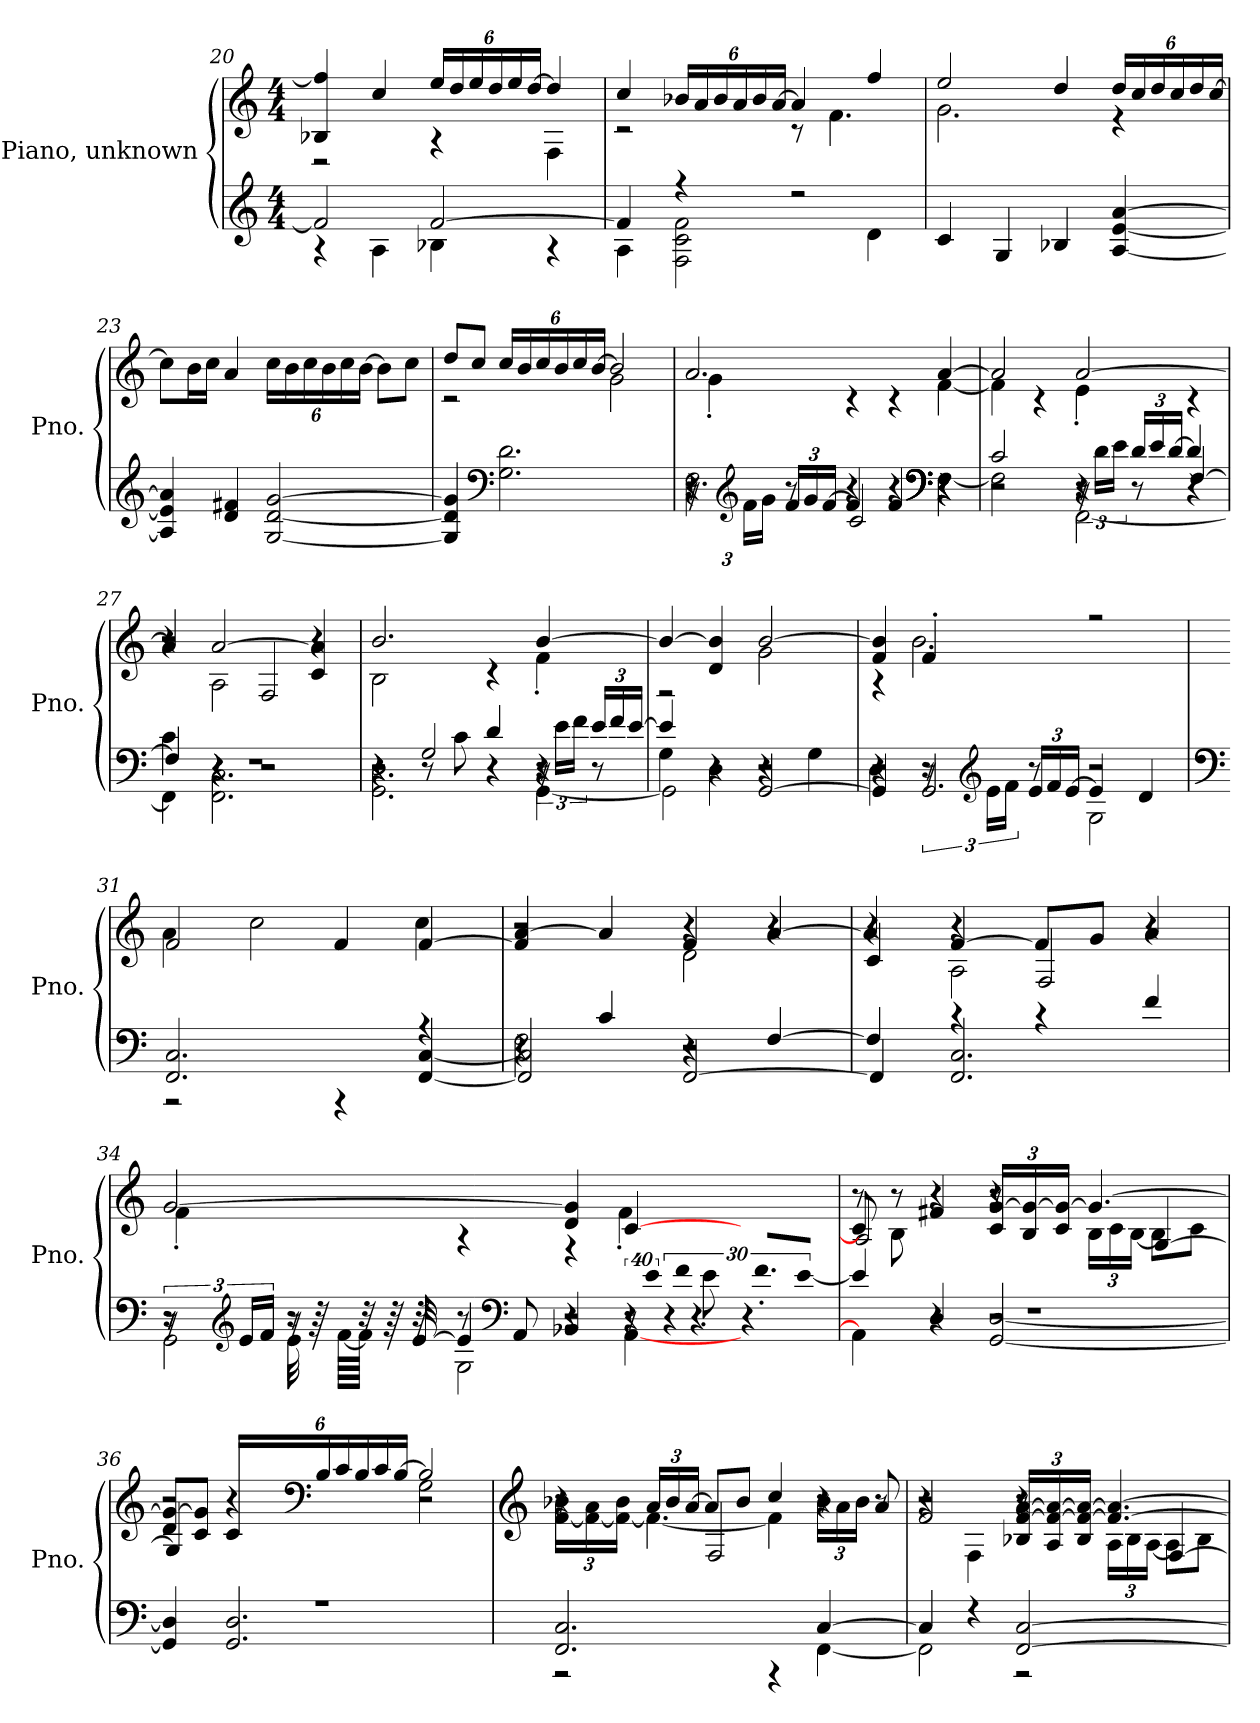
**kern	**kern
*part1	*part1
*staff2	*staff1
*I"Piano, unknown	*
*I'Pno.	*
*clefG2	*clefG2
*k[]	*k[]
*M4/4	*M4/4
=20	=20
*^	*^
2f/]	4r	4B-X/ 4ff/]	2r
.	4A\	4cc/	.
*	*	*Xbrackettup	*
[2f/	4B-X\	24ee/LL	4r
.	.	24dd/	.
.	.	24ee/	.
.	.	24dd/	.
.	.	24ee/	.
.	.	[24dd/JJ	.
.	4r	4dd/]	4F\
!!LO:LB:g=z	!!
=21	=21	=21	=21
4f/]	4A\	4cc/	2r
4r	2F\ 2c\ 2f\	24b-X/LL	.
.	.	24a/	.
.	.	24b-/	.
.	.	24a/	.
.	.	24b-/	.
.	.	[24a/JJ	.
2r	.	4a/]	8r
.	.	.	4.f\
.	4d\	4ff/	.
*v	*v	*	*
=22	=22	=22
4c/	2ee/	2.g\
4G/	.	.
4B-X/	4dd/	.
[4A/ [4e/ [4a/	24dd/LL	4r
.	24cc/	.
.	24dd/	.
.	24cc/	.
.	24dd/	.
.	[24cc/JJ	.
*	*v	*v
=23	=23
4A/] 4e/] 4a/]	8cc\L]
.	16b\L
.	16cc\JJ
4d/ 4f#X/	4a/
[2G/ [2d/ [2g/	24cc\LL
.	24b\
.	24cc\
.	24b\
.	24cc\
.	[24b\JJ
.	8b\L]
.	8cc\J
=24	=24
*	*^
4G/] 4d/] 4g/]	8dd/L	2r
.	8cc/J	.
*clefF4	*	*
2.G\ 2.d\	24cc/LL	.
.	24b/	.
.	24cc/	.
.	24b/	.
.	24cc/	.
.	[24b/JJ	.
.	2b/]	2g\
!!LO:LB:g=z	!!
=25	=25	=25
*^	*	*
*	*^	*	*
*	*	*^	*	*
8r	24r	4r	2.F\	2.a/	4g'\
*clefG2	*	*	*	*	*
.	24f\LL	.	.	.	.
.	24g\JJ	.	.	.	.
*Xbrackettup	*	*	*	*	*
24f/LL	8r	.	.	.	.
24g/	.	.	.	.	.
[24f/JJ	.	.	.	.	.
4f/]	4r	2c/	.	.	4r
4f/	4r	.	.	.	4r
*clefF4	*	*	*	*	*
4r	[4F\	4r	4r	[4a/	[4f\
=26	=26	=26	=26	=26	=26
2c/	2F\]	2r	2r	2a/]	4f\]
.	.	.	.	.	4r
*	*brackettup	*	*	*	*
8r	24r	4r	[2FF\	[2a/	4e'\
.	24d\LL	.	.	.	.
.	24e\JJ	.	.	.	.
*Xbrackettup	*	*	*	*	*
24d/LL	8r	.	.	.	.
24e/	.	.	.	.	.
[24d/JJ	.	.	.	.	.
4d/]	4r	[4F/	.	.	4r
=27	=27	=27	=27	=27	=27
*	*	*	*	*	*^
1r	4c\	4F/]	4FF\]	4a/]	4r	2r
.	2.FF\ 2.C\	4r	4r	[2a/	2A\	.
.	.	2r	2r	.	.	2F/
.	.	.	.	4c/ 4a/]	4r	.
*	*	*	*	*	*v	*v
=28	=28	=28	=28	=28	=28
2r	4r	4r	2.GG\ 2.D\	2.b/	2B\
.	8r	2G/	.	.	.
.	8c\	.	.	.	.
4d/	4r	.	.	.	4r
*	*brackettup	*	*	*	*
8r	24r	4r	[4GG\	[4b/	4f'\
.	24e\LL	.	.	.	.
.	24f\JJ	.	.	.	.
*Xbrackettup	*	*	*	*	*
24e/LL	8r	.	.	.	.
24f/	.	.	.	.	.
[24e/JJ	.	.	.	.	.
*	*	*v	*v	*	*
!!LO:LB:g=z	!!
=29	=29	=29	=29	=29
4e/]	4G\	2GG\]	4b/_	2r
4r	4D\	.	4d/ 4b/]	.
[2GG/	4r	2r	[2b/	2g\
.	4G\	.	.	.
=30	=30	=30	=30	=30
*	*	*^	*	*
4GG/]	4D\	4r	2r	4f/ 4b/]	4r
*	*brackettup	*	*	*	*
8r	24r	2.GG/	.	4f'/	2.b\
*clefG2	*	*	*	*	*
.	24e\LL	.	.	.	.
.	24f\JJ	.	.	.	.
*Xbrackettup	*	*	*	*	*
24e/LL	8r	.	.	.	.
24f/	.	.	.	.	.
[24e/JJ	.	.	.	.	.
4e/]	2r	.	2G\	2r	.
4d/	.	.	.	.	.
*v	*v	*v	*v	*	*
=31	=31	=31
*clefF4	*	*
*^	*	*
2.FF/ 2.C/	2r	2f/	4a\
.	.	.	2cc\
.	4r	4f/	.
4r	[4FF/ [4C/	[4f/	4cc\
=32	=32	=32	=32
*	*^	*	*^
4r	2F\	2FF/] 2C/]	4f/] [4a/	2r	2r
4c/	.	.	4a/]	.	.
4r	2r	[2FF/	4f/	2d\	4r
[4F/	.	.	4r	.	[4a/
*	*v	*v	*	*	*
=33	=33	=33	=33	=33
4F/]	4FF/]	4c/	4r	4a/]
4r	2.FF/ 2.C/	[4f/	2A\	4r
4r	.	8f/L]	.	2F/
.	.	8g/J	.	.
4f/	.	4a/	4r	.
*	*	*v	*v	*v
!!LO:LB:g=z
=34	=34	=34
*	*^	*
*	*	*brackettup	*
*	*	*^	*^
8r	8r	24r	2GG\	[2g/	4f'\
*clefG2	*	*	*	*	*
.	.	24e/LL	.	.	.
.	.	24f/JJ	.	.	.
16r	32e\	8r	.	.	.
.	64r	.	.	.	.
.	[64f\LLLL	.	.	.	.
32r	64f\JJJJ]	.	.	.	.
.	64r	.	.	.	.
[32e/	32r	.	.	.	.
4e/]	2G\	8r	.	.	4r
*clefF4	*	*	*	*	*
.	.	8AA/	.	.	.
2r	.	4BB-X/	4r	4d/ 4g/]	4r
!	!	!LO:N:vis=32	!	!	!
.	8r	640%23r	[4AA\	[4c/	4f'\
!	!	!LO:N:vis=32	!	!	!
.	.	640%23e/	.	.	.
!	!	!LO:N:vis=64	!	!	!
.	.	960%17r	.	.	.
!	!	!LO:N:vis=64	!	!	!
.	.	960%17f/	.	.	.
!	!	!LO:N:vis=32	!	!	!
.	.	640%23r	.	.	.
.	8e'\	.	.	.	.
!	!	!LO:N:vis=64	!	!	!
.	.	960%17r	.	.	.
!	!	!LO:N:vis=32.	!	!	!
.	.	1920%103f'/LLL	.	.	.
!	!	!LO:N:vis=32	!	!	!
.	.	[640%23e/JJJ	.	.	.
1920ryy	1920ryy	.	1920ryy	1920ryy	1920ryy
*	*	*v	*v	*	*
!!LO:LB:g=z
=35	=35	=35	=35	=35
*	*	*	*	*^
1r	4e/]	4AA\]	8c/]	8r	2A/
.	.	.	8r	8B\	.
.	4D/	4r	4f#X/	4r	.
.	[2GG/ [2D/	2r	24c/ [24g/LL	8r	4r
.	.	.	24B/ 24g/_	.	.
.	.	.	24c/ 24g/_JJ	.	.
.	.	.	4.g/_	24B\LL	.
.	.	.	.	24c\	.
.	.	.	.	[24B\JJ	.
.	.	.	.	8B\L]	[4G/
.	.	.	.	8c\J	.
*	*v	*v	*	*	*
=36	=36	=36	=36	=36
1r	4GG/] 4D/]	8d/ 8g/_L	2r	4G/]
.	.	8c/ 8g/]J	.	.
.	2.GG/ 2.D/	24c/LL	.	4r
*	*	*clefF4	*	*
.	.	24B/	.	.
.	.	24c/	.	.
.	.	24B/	.	.
.	.	24c/	.	.
.	.	[24B/JJ	.	.
.	.	2B/]	2G\	2r
!!LO:PB:g=z	!!	!!
=37	=37	=37	=37	=37
*	*	*clefG2	*	*
2.FF/ 2.C/	2r	8r	[24f\ 24b-X\LL	4r
.	.	.	24f\_ 24a\	.
.	.	.	24f\_ 24b-\JJ	.
.	.	24a/LL	4.f\_	.
.	.	24b-/	.	.
.	.	[24a/JJ	.	.
.	.	8a/L]	.	2F/
.	.	8b-/J	.	.
.	4r	4cc/	4f\]	.
[4C/	[4FF\	8r	24b-\LL	4r
.	.	.	24a\	.
.	.	.	24b-\JJ	.
.	.	8a/	8r	.
=38	=38	=38	=38	=38
4C/]	2FF\]	2f/	4r	2r
4r	.	.	4F\	.
[2FF/ [2C/	2r	24B-X/ [24f/ [24a/LL	8r	4r
.	.	24A/ 24f/_ 24a/_	.	.
.	.	24B-/ 24f/_ 24a/_JJ	.	.
.	.	4.f/_ 4.a/_	24A\LL	.
.	.	.	24B-\	.
.	.	.	[24A\JJ	.
.	.	.	8A\L]	[4F/
.	.	.	8B-\J	.
*v	*v	*	*	*
*	*v	*v	*v
=	=
*-	*-
